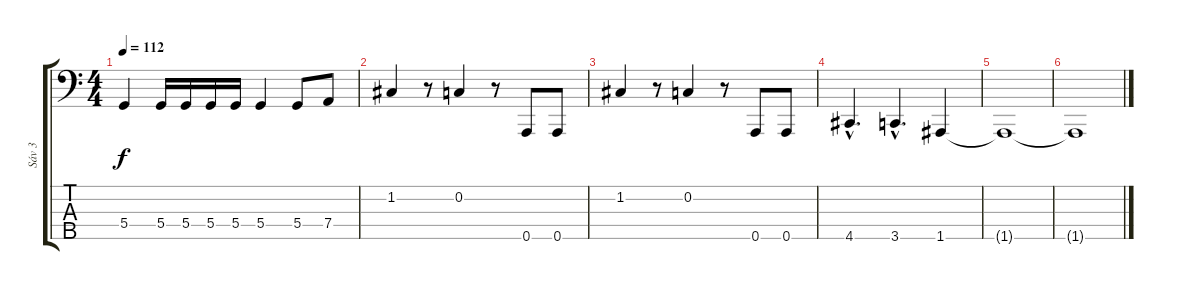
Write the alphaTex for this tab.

\track ("Sáv 3" "Sáv 3") {instrument electricbasspick}
\staff {score tabs}
\tuning (F2 C2 G1 D1 A0) {hide}
\ts (4 4)
\tempo 112
\clef f4
\ks c
5.4.4{dy f} 5.4.16 5.4.16 5.4.16 5.4.16 5.4.4 5.4.8 7.4.8 |
1.2.4 r.8 0.2.4 r.8 0.5.8 0.5.8 |
1.2.4 r.8 0.2.4 r.8 0.5.8 0.5.8 |
4.5{hac}.4{d} 3.5{hac}.4{d} 1.5.4 |
1.5{t}.1 |
1.5{t}.1
